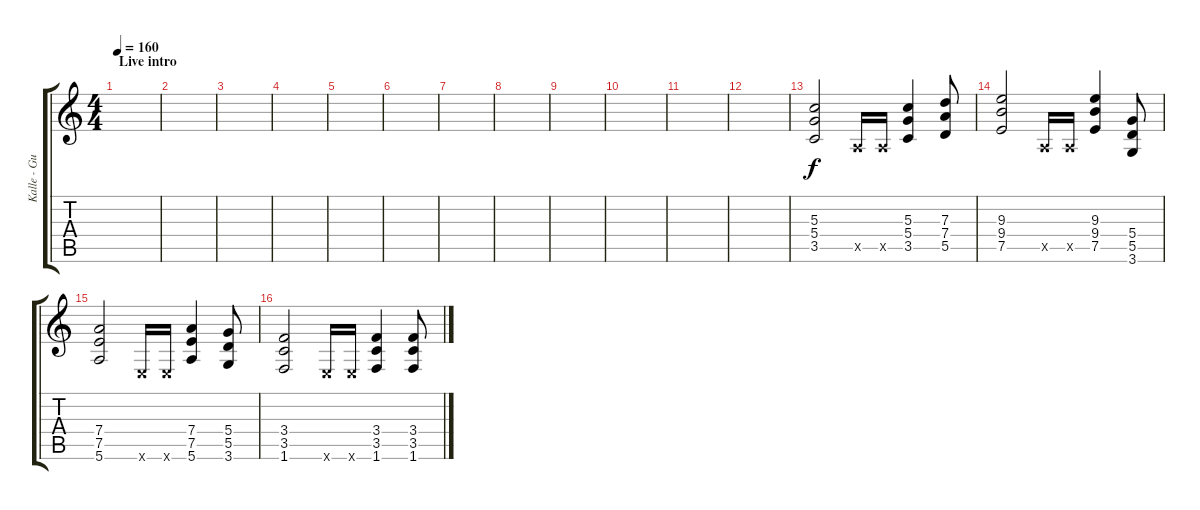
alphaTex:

\track ("Kalle - Guitar 2" "Kalle - Gu") {instrument distortionguitar}
\staff {score tabs}
\tuning (E4 B3 G3 D3 A2 E2) {hide}
\ts (4 4)
\section ("" "Live intro")
\tempo 160
\tempo 130
\tempo 160
\clef g2
\ks c
|
|
|
|
|
|
|
|
|
|
|
|
(5.3 5.4 3.5).2 0.5{x}.16 0.5{x}.16 (5.3 5.4 3.5).4 (7.3 7.4 5.5).8 |
(9.3 9.4 7.5).2 0.5{x}.16 0.5{x}.16 (9.3 9.4 7.5).4 (5.4 5.5 3.6).8 |
(7.4 7.5 5.6).2 0.6{x}.16 0.6{x}.16 (7.4 7.5 5.6).4 (5.4 5.5 3.6).8 |
(3.4 3.5 1.6).2 0.6{x}.16 0.6{x}.16 (3.4 3.5 1.6).4 (3.4 3.5 1.6).8
